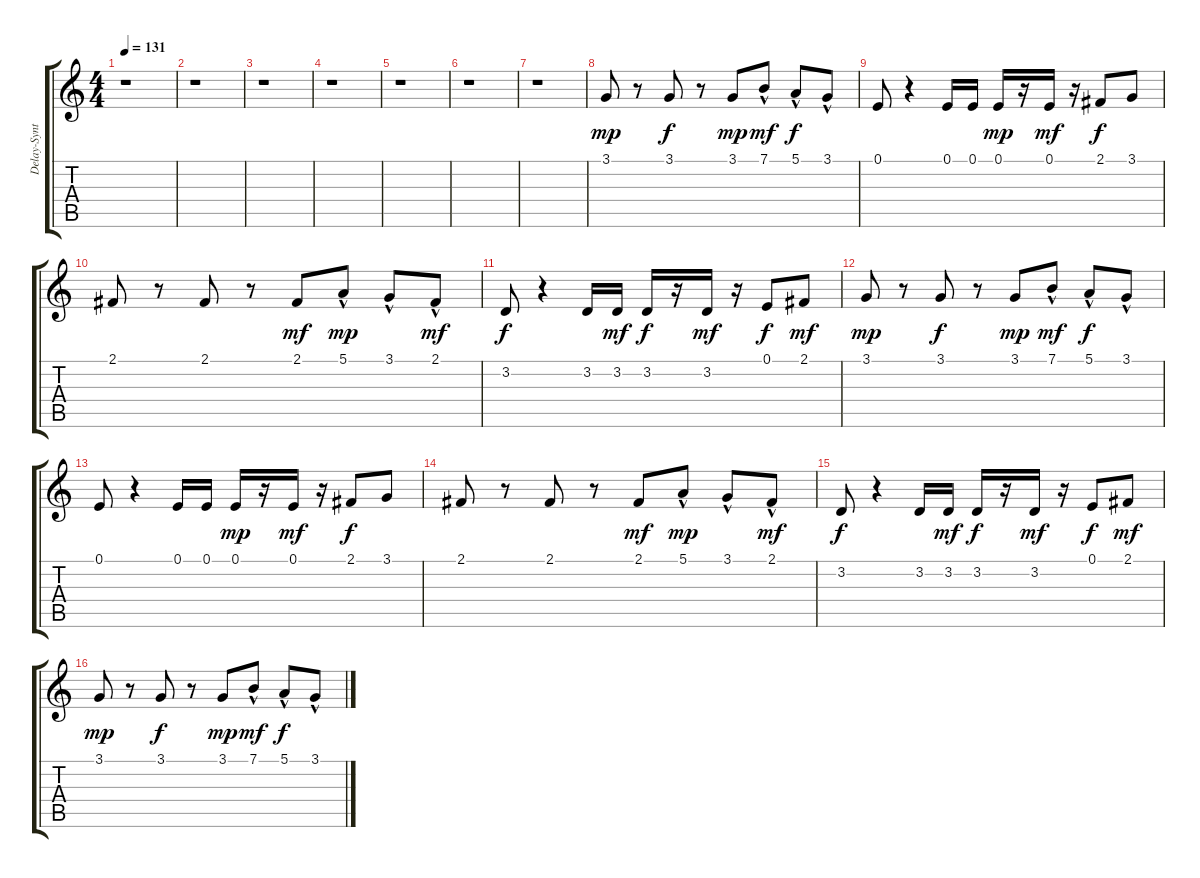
\track ("Delay-Synth" "Delay-Synt") {instrument lead2sawtooth}
\staff {score tabs}
\tuning (E4 B3 G3 D3 A2 E2) {hide}
\ts (4 4)
\tempo 131
\clef g2
\ks c
r.1{dy f} |
r.1 |
r.1 |
r.1 |
r.1 |
r.1 |
r.1 |
3.1.8{dy mp} r.8 3.1.8{dy f} r.8 3.1.8{dy mp} 7.1{hac}.8{dy mf} 5.1{hac}.8{dy f} 3.1{hac}.8 |
0.1.8 r.4 0.1.16 0.1.16 0.1.16{dy mp} r.16 0.1.16{dy mf} r.16 2.1.8{dy f} 3.1.8 |
2.1.8 r.8 2.1.8 r.8 2.1.8{dy mf} 5.1{hac}.8{dy mp} 3.1{hac}.8 2.1{hac}.8{dy mf} |
3.2.8{dy f} r.4 3.2.16 3.2.16{dy mf} 3.2.16{dy f} r.16 3.2.16{dy mf} r.16 0.1.8{dy f} 2.1.8{dy mf} |
3.1.8{dy mp} r.8 3.1.8{dy f} r.8 3.1.8{dy mp} 7.1{hac}.8{dy mf} 5.1{hac}.8{dy f} 3.1{hac}.8 |
0.1.8 r.4 0.1.16 0.1.16 0.1.16{dy mp} r.16 0.1.16{dy mf} r.16 2.1.8{dy f} 3.1.8 |
2.1.8 r.8 2.1.8 r.8 2.1.8{dy mf} 5.1{hac}.8{dy mp} 3.1{hac}.8 2.1{hac}.8{dy mf} |
3.2.8{dy f} r.4 3.2.16 3.2.16{dy mf} 3.2.16{dy f} r.16 3.2.16{dy mf} r.16 0.1.8{dy f} 2.1.8{dy mf} |
3.1.8{dy mp} r.8 3.1.8{dy f} r.8 3.1.8{dy mp} 7.1{hac}.8{dy mf} 5.1{hac}.8{dy f} 3.1{hac}.8
